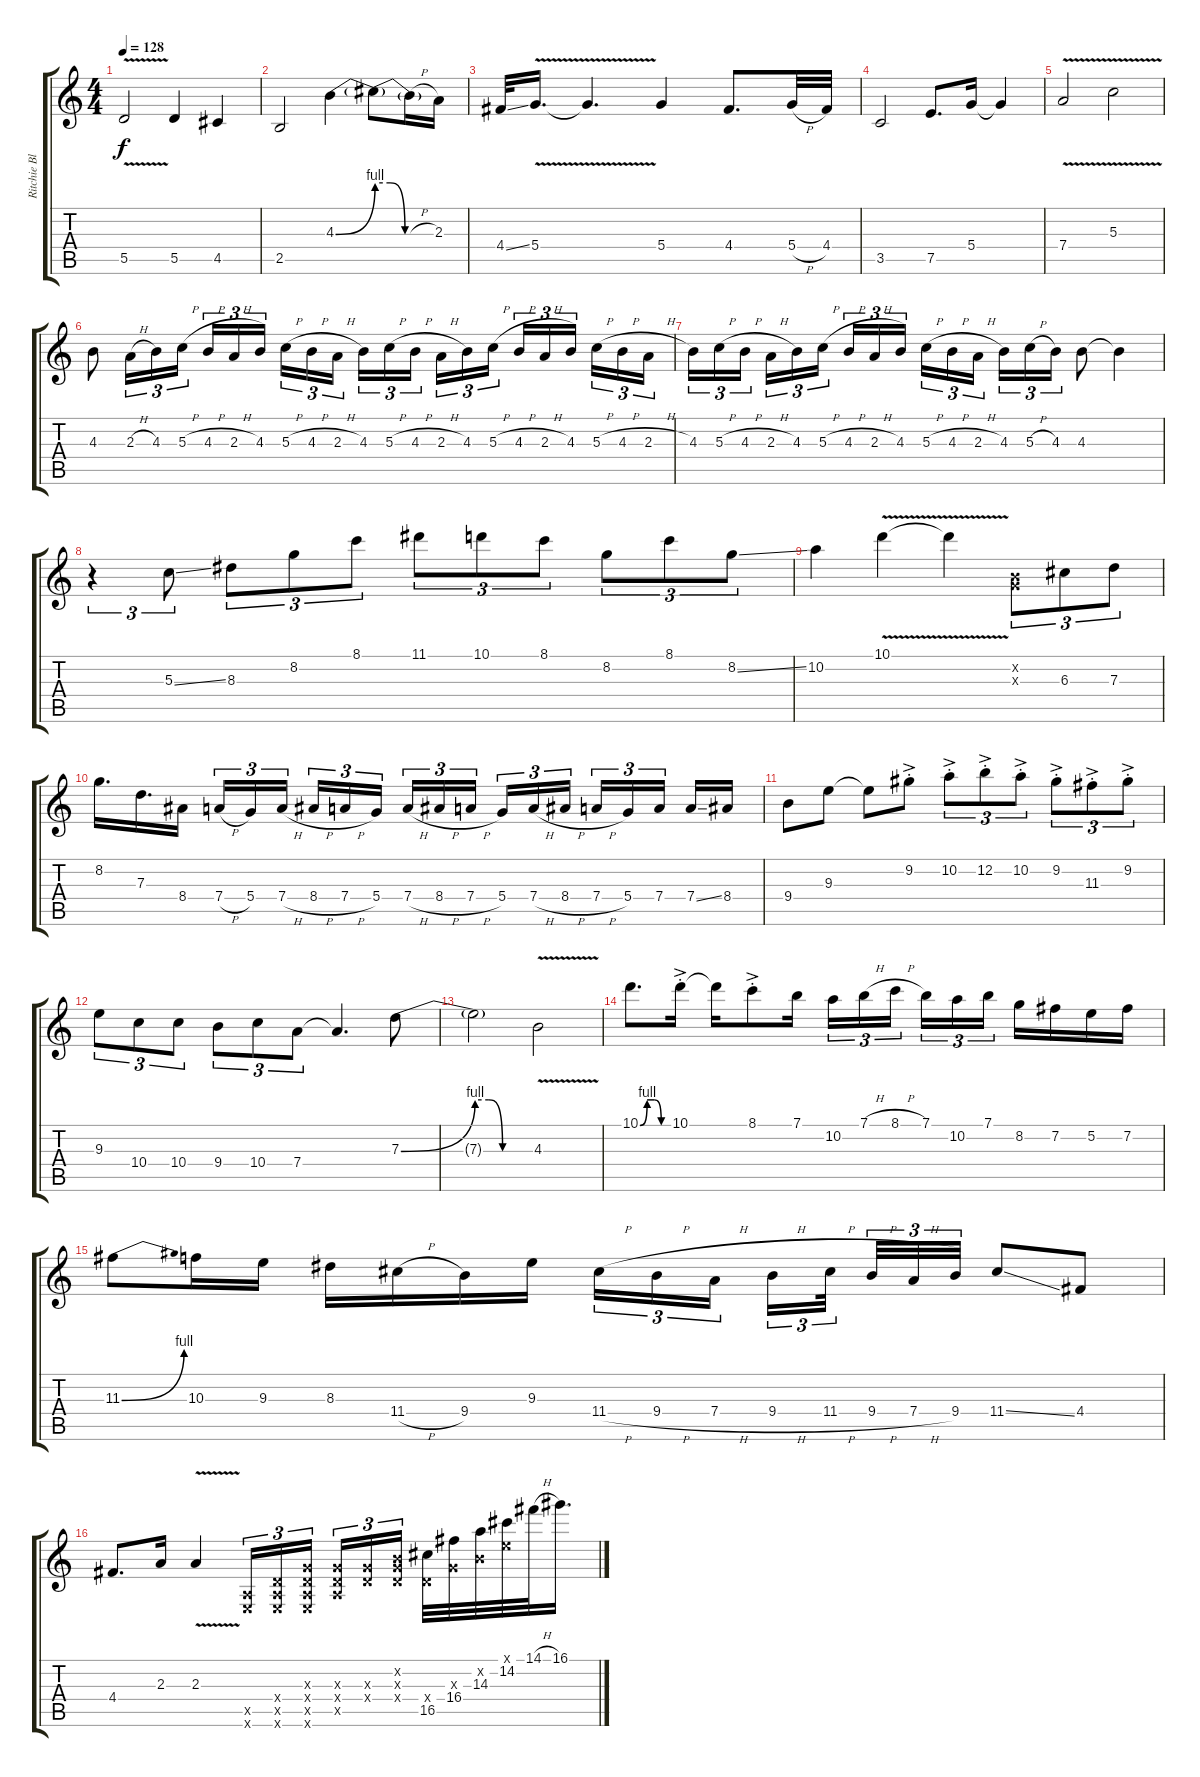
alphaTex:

\track ("Ritchie Blackmore - Lead Guitar" "Ritchie Bl") {instrument overdrivenguitar}
\staff {score tabs}
\tuning (E4 B3 G3 D3 A2 E2) {hide}
\ts (4 4)
\tempo 128
\clef g2
\ks c
5.5{v}.2{dy f} 5.5.4 4.5.4 |
2.5.2 4.3{be (bend 0 0 60 4)}.4 4.3{be (custom 0 4 15 4 30 0 60 0) t}.8 4.3{h t}.16 2.3.16 |
4.4{ss}.32 5.4{v}.16{d} 5.4{v t}.4{d} 5.4.4 4.4.8{d} 5.4{h}.32 4.4.32 |
3.5.2 7.5.8{d} 5.4.16 5.4{t}.4 |
7.4{v}.2 5.3{v}.2 |
4.3.8 2.3{h}.16{tu (3 2)} 4.3.16{tu (3 2)} 5.3{h}.16{tu (3 2)} 4.3{h}.16{tu (3 2)} 2.3{h}.16{tu (3 2)} 4.3.16{tu (3 2)} 5.3{h}.16{tu (3 2)} 4.3{h}.16{tu (3 2)} 2.3{h}.16{tu (3 2)} 4.3.16{tu (3 2)} 5.3{h}.16{tu (3 2)} 4.3{h}.16{tu (3 2)} 2.3{h}.16{tu (3 2)} 4.3.16{tu (3 2)} 5.3{h}.16{tu (3 2)} 4.3{h}.16{tu (3 2)} 2.3{h}.16{tu (3 2)} 4.3.16{tu (3 2)} 5.3{h}.16{tu (3 2)} 4.3{h}.16{tu (3 2)} 2.3{h}.16{tu (3 2)} |
4.3.16{tu (3 2)} 5.3{h}.16{tu (3 2)} 4.3{h}.16{tu (3 2)} 2.3{h}.16{tu (3 2)} 4.3.16{tu (3 2)} 5.3{h}.16{tu (3 2)} 4.3{h}.16{tu (3 2)} 2.3{h}.16{tu (3 2)} 4.3.16{tu (3 2)} 5.3{h}.16{tu (3 2)} 4.3{h}.16{tu (3 2)} 2.3{h}.16{tu (3 2)} 4.3.16{tu (3 2)} 5.3{h}.16{tu (3 2)} 4.3.16{tu (3 2)} 4.3.8 4.3{t}.4 |
r.4{tu (3 2)} 5.3{ss}.8{tu (3 2)} 8.3.8{tu (3 2)} 8.2.8{tu (3 2)} 8.1.8{tu (3 2)} 11.1.8{tu (3 2)} 10.1.8{tu (3 2)} 8.1.8{tu (3 2)} 8.2.8{tu (3 2)} 8.1.8{tu (3 2)} 8.2{ss}.8{tu (3 2)} |
10.2.4 10.1{v}.4 10.1{v t}.4 (0.2{x} 0.3{x}).8{tu (3 2)} 6.3.8{tu (3 2)} 7.3.8{tu (3 2)} |
8.2.16{d} 7.3.16{d} 8.4.16 7.4{h}.16{tu (3 2)} 5.4.16{tu (3 2)} 7.4{h}.16{tu (3 2)} 8.4{h}.16{tu (3 2)} 7.4{h}.16{tu (3 2)} 5.4.16{tu (3 2)} 7.4{h}.16{tu (3 2)} 8.4{h}.16{tu (3 2)} 7.4{h}.16{tu (3 2)} 5.4.16{tu (3 2)} 7.4{h}.16{tu (3 2)} 8.4{h}.16{tu (3 2)} 7.4{h}.16{tu (3 2)} 5.4.16{tu (3 2)} 7.4.16{tu (3 2)} 7.4{ss}.16 8.4.16 |
9.4.8 9.3.8 9.3{t}.8 9.2{ac st}.8 10.2{ac st}.8{tu (3 2)} 12.2{ac st}.8{tu (3 2)} 10.2{ac st}.8{tu (3 2)} 9.2{ac st}.8{tu (3 2)} 11.3{ac st}.8{tu (3 2)} 9.2{ac st}.8{tu (3 2)} |
9.3.8{tu (3 2)} 10.4.8{tu (3 2)} 10.4.8{tu (3 2)} 9.4.8{tu (3 2)} 10.4.8{tu (3 2)} 7.4.8{tu (3 2)} 7.4{t}.4{d} 7.3{be (bend 0 0 60 4)}.8 |
7.3{be (custom 0 4 15 4 30 0 60 0) t}.2 4.3{v}.2 |
10.1{be (custom 0 0 15 4 30 4 45 0 60 0)}.8{d} 10.1{ac st}.16 10.1{t}.16 8.1{ac st}.8 7.1.16 10.2.16{tu (3 2)} 7.1{h}.16{tu (3 2)} 8.1{h}.16{tu (3 2)} 7.1.16{tu (3 2)} 10.2.16{tu (3 2)} 7.1.16{tu (3 2)} 8.2.16 7.2.16 5.2.16 7.2.16 |
11.3{be (bend 0 0 60 4)}.8 10.3.16 9.3.16 8.3.16 11.4{h}.16 9.4.16 9.3.16 11.4{h}.16{tu (3 2)} 9.4{h}.16{tu (3 2)} 7.4{h}.16{tu (3 2)} 9.4{h}.16{tu (3 2)} 11.4{h}.32{tu (3 2)} 9.4{h}.32{tu (3 2)} 7.4{h}.32{tu (3 2)} 9.4.32{tu (3 2)} 11.4{ss}.8 4.4.8 |
4.4.8{d} 2.3.16 2.3{v}.4 (0.5{x} 0.6{x}).16{tu (3 2)} (0.4{x} 0.5{x} 0.6{x}).16{tu (3 2)} (0.3{x} 0.4{x} 0.5{x} 0.6{x}).16{tu (3 2)} (0.3{x} 0.4{x} 0.5{x}).16{tu (3 2)} (0.3{x} 0.4{x}).16{tu (3 2)} (0.2{x} 0.3{x} 0.4{x}).16{tu (3 2)} (0.4{x} 16.5).32 (0.3{x} 16.4).32 (0.2{x} 14.3).32 (0.1{x} 14.2).32 14.1{h}.32 16.1.16{d}
